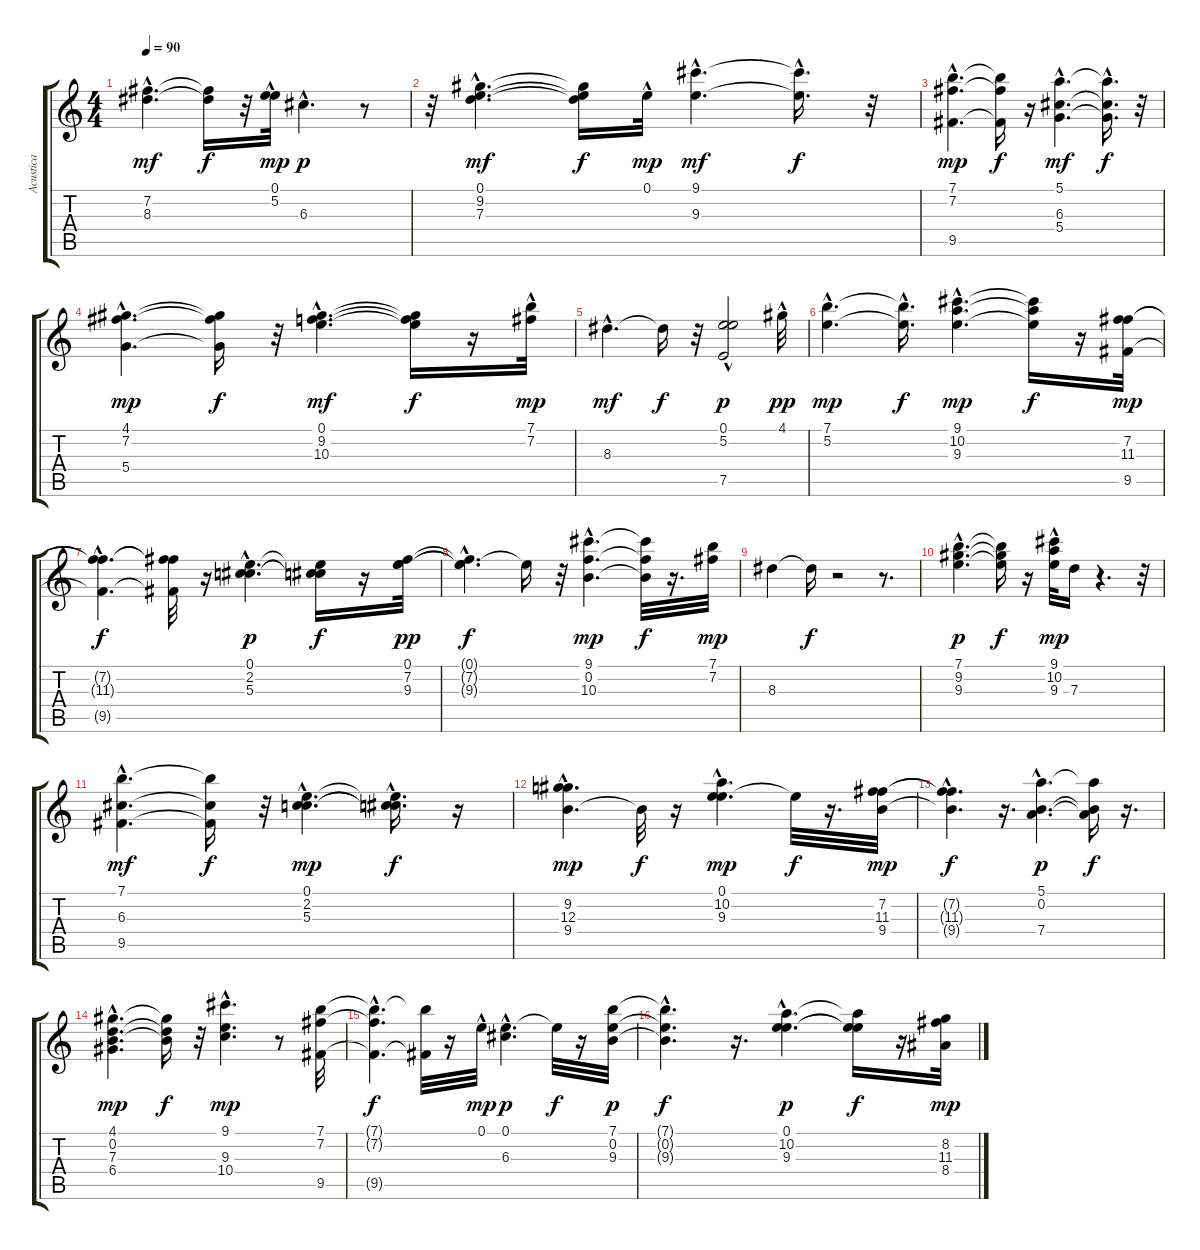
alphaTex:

\track ("Acustica" "Acustica") {instrument acousticguitarnylon}
\staff {score tabs}
\tuning (E4 B3 G3 D3 A2 E2) {hide}
\ts (4 4)
\tempo 90
\clef g2
\ks c
(7.2{hac} 8.3{hac}).4{d dy mf} (7.2{t} 8.3{t}).16{dy f} r.32 (0.1{hac} 5.2{hac}).32{dy mp} 6.3{hac}.4{d dy p} r.8 |
r.32 (0.1{hac} 9.2{hac} 7.3{hac}).4{d dy mf} (0.1{t} 9.2{t} 7.3{t}).16{dy f} 0.1{hac}.32{dy mp} (9.1{hac} 9.3{hac}).4{d dy mf} (9.1{hac t} 9.3{hac t}).16{d dy f} r.32 |
(7.1{hac} 7.2{hac} 9.5{hac}).4{d dy mp} (7.1{t} 7.2{t} 9.5{t}).16{dy f} r.16 (5.1{hac} 6.3{hac} 5.4{hac}).4{d dy mf} (5.1{hac t} 6.3{hac t} 5.4{hac t}).16{d dy f} r.32 |
(4.1{hac} 7.2{hac} 5.4{hac}).4{d dy mp} (4.1{t} 7.2{t} 5.4{t}).16{dy f} r.32 (0.1{hac} 9.2{hac} 10.3{hac}).4{d dy mf} (0.1{t} 9.2{t} 10.3{t}).16{dy f} r.16 (7.1{hac} 7.2{hac}).32{dy mp} |
8.3{hac}.4{d dy mf} 8.3{t}.16{dy f} r.32 (0.1 5.2 7.5{hac}).2{dy p} 4.1{hac}.32{dy pp} |
(7.1{hac} 5.2{hac}).4{d dy mp} (7.1{t} 5.2{hac t}).16{d dy f} (9.1{hac} 10.2{hac} 9.3{hac}).4{d dy mp} (9.1{t} 10.2{t} 9.3{t}).16{dy f} r.16 (7.2 11.3 9.5).32{dy mp} |
(7.2{hac t} 11.3{hac t} 9.5{hac t}).4{d dy f} (7.2{t} 11.3{t} 9.5{t}).32 r.16 (0.1{hac} 2.2{hac} 5.3{hac}).4{d dy p} (0.1{t} 2.2{t} 5.3{t}).16{dy f} r.16 (0.1 7.2 9.3).32{dy pp} |
(0.1{hac t} 7.2{hac t} 9.3{hac t}).4{d dy f} 0.1{t}.16 r.32 (9.1{hac} 0.2{hac} 10.3{hac}).4{d dy mp} (9.1{t} 0.2{t} 10.3{t}).32{dy f} r.16{d} (7.1 7.2).32{dy mp} |
8.3.4 8.3{t}.16{dy f} r.2 r.8{d} |
(7.1{hac} 9.2{hac} 9.3{hac}).4{d dy p} (7.1{t} 9.2{t} 9.3{t}).16{dy f} r.16 (9.1{hac} 10.2{hac} 9.3{hac}).32{dy mp} 7.3.16 r.4{d} r.32 |
(7.1{hac} 6.3{hac} 9.5{hac}).4{d dy mf} (7.1{t} 6.3{t} 9.5{t}).16{dy f} r.32 (0.1{hac} 2.2{hac} 5.3{hac}).4{d dy mp} (0.1{t} 2.2{t} 5.3{hac t}).16{d dy f} r.16 |
(9.2{hac} 12.3{hac} 9.4{hac}).4{d dy mp} 9.4{t}.32{dy f} r.16 (0.1{hac} 10.2{hac} 9.3{hac}).4{d dy mp} 0.1{t}.32{dy f} r.16{d} (7.2 11.3 9.4).32{dy mp} |
(7.2{hac t} 11.3{t} 9.4{hac t}).4{d dy f} r.16{d} (5.1{hac} 0.2{hac} 7.4{hac}).4{d dy p} (5.1{t} 0.2{t} 7.4{t}).16{dy f} r.16{d} |
(4.1{hac} 0.2{hac} 7.3{hac} 6.4).4{d dy mp} (4.1{t} 0.2{t} 7.3{t}).16{dy f} r.32 (9.1{hac} 9.3{hac} 10.4{hac}).4{d dy mp} r.8 (7.1 7.2 9.5).32 |
(7.1{hac t} 7.2{hac t} 9.5{hac t}).4{d dy f} (7.1{t} 9.5{t}).32 r.16 0.1{hac}.32{dy mp} (0.1{hac} 6.3{hac}).4{d dy p} 0.1{t}.32{dy f} r.16 (7.1 0.2 9.3).32{dy p} |
(7.1{hac t} 0.2{hac t} 9.3{hac t}).4{d dy f} r.16{d} (0.1{hac} 10.2{hac} 9.3{hac}).4{d dy p} (0.1{t} 10.2{t} 9.3{t}).16{dy f} r.16 (8.2 11.3 8.4).32{dy mp}
